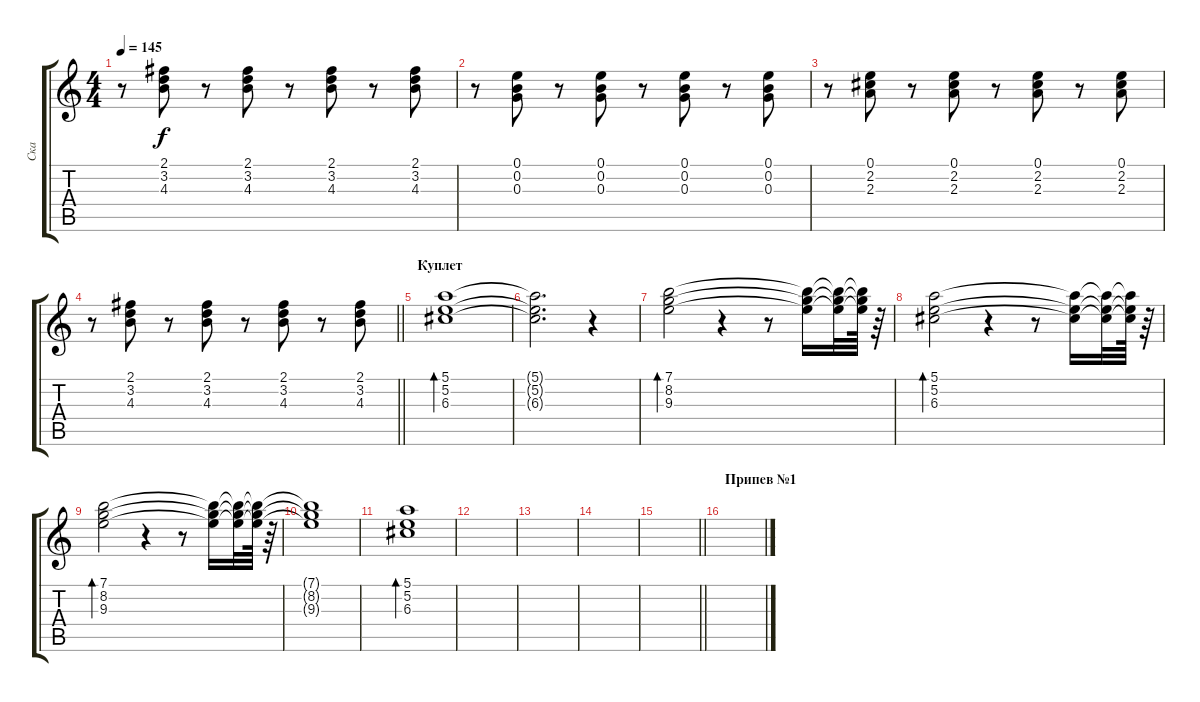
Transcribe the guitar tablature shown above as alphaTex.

\track ("Ска" "Ска") {instrument distortionguitar}
\staff {score tabs}
\tuning (E4 B3 G3 D3 A2 E2) {hide}
\ts (4 4)
\tempo 145
\clef g2
\ks c
r.8{dy f} (2.1 3.2 4.3).8 r.8 (2.1 3.2 4.3).8 r.8 (2.1 3.2 4.3).8 r.8 (2.1 3.2 4.3).8 |
r.8 (0.1 0.2 0.3).8 r.8 (0.1 0.2 0.3).8 r.8 (0.1 0.2 0.3).8 r.8 (0.1 0.2 0.3).8 |
r.8 (0.1 2.2 2.3).8 r.8 (0.1 2.2 2.3).8 r.8 (0.1 2.2 2.3).8 r.8 (0.1 2.2 2.3).8 |
\barLineRight lightlight
r.8 (2.1 3.2 4.3).8 r.8 (2.1 3.2 4.3).8 r.8 (2.1 3.2 4.3).8 r.8 (2.1 3.2 4.3).8{volume 9} |
\section ("" "Куплет")
(5.1 5.2 6.3).1{bd 240 volume 2} |
(5.1{t} 5.2{t} 6.3{t}).2{d} r.4{volume 9} |
(7.1 8.2 9.3).2{bd 240 volume 4} r.4 r.8 (7.1{t} 8.2{t} 9.3{t}).16 (7.1{t} 8.2{t} 9.3{t}).32 (7.1{t} 8.2{t} 9.3{t}).64 r.64{volume 9} |
(5.1 5.2 6.3).2{bd 240 volume 4} r.4 r.8 (5.1{t} 5.2{t} 6.3{t}).16 (5.1{t} 5.2{t} 6.3{t}).32 (5.1{t} 5.2{t} 6.3{t}).64 r.64{volume 9} |
(7.1 8.2 9.3).2{bd 240 volume 0} r.4 r.8 (7.1{t} 8.2{t} 9.3{t}).16 (7.1{t} 8.2{t} 9.3{t}).32 (7.1{t} 8.2{t} 9.3{t}).64 r.64 |
(7.1{t} 8.2{t} 9.3{t}).1 |
(5.1 5.2 6.3).1{bd 240 volume 9} |
|
|
|
\barLineRight lightlight
|
\section ("" "Припев №1")
